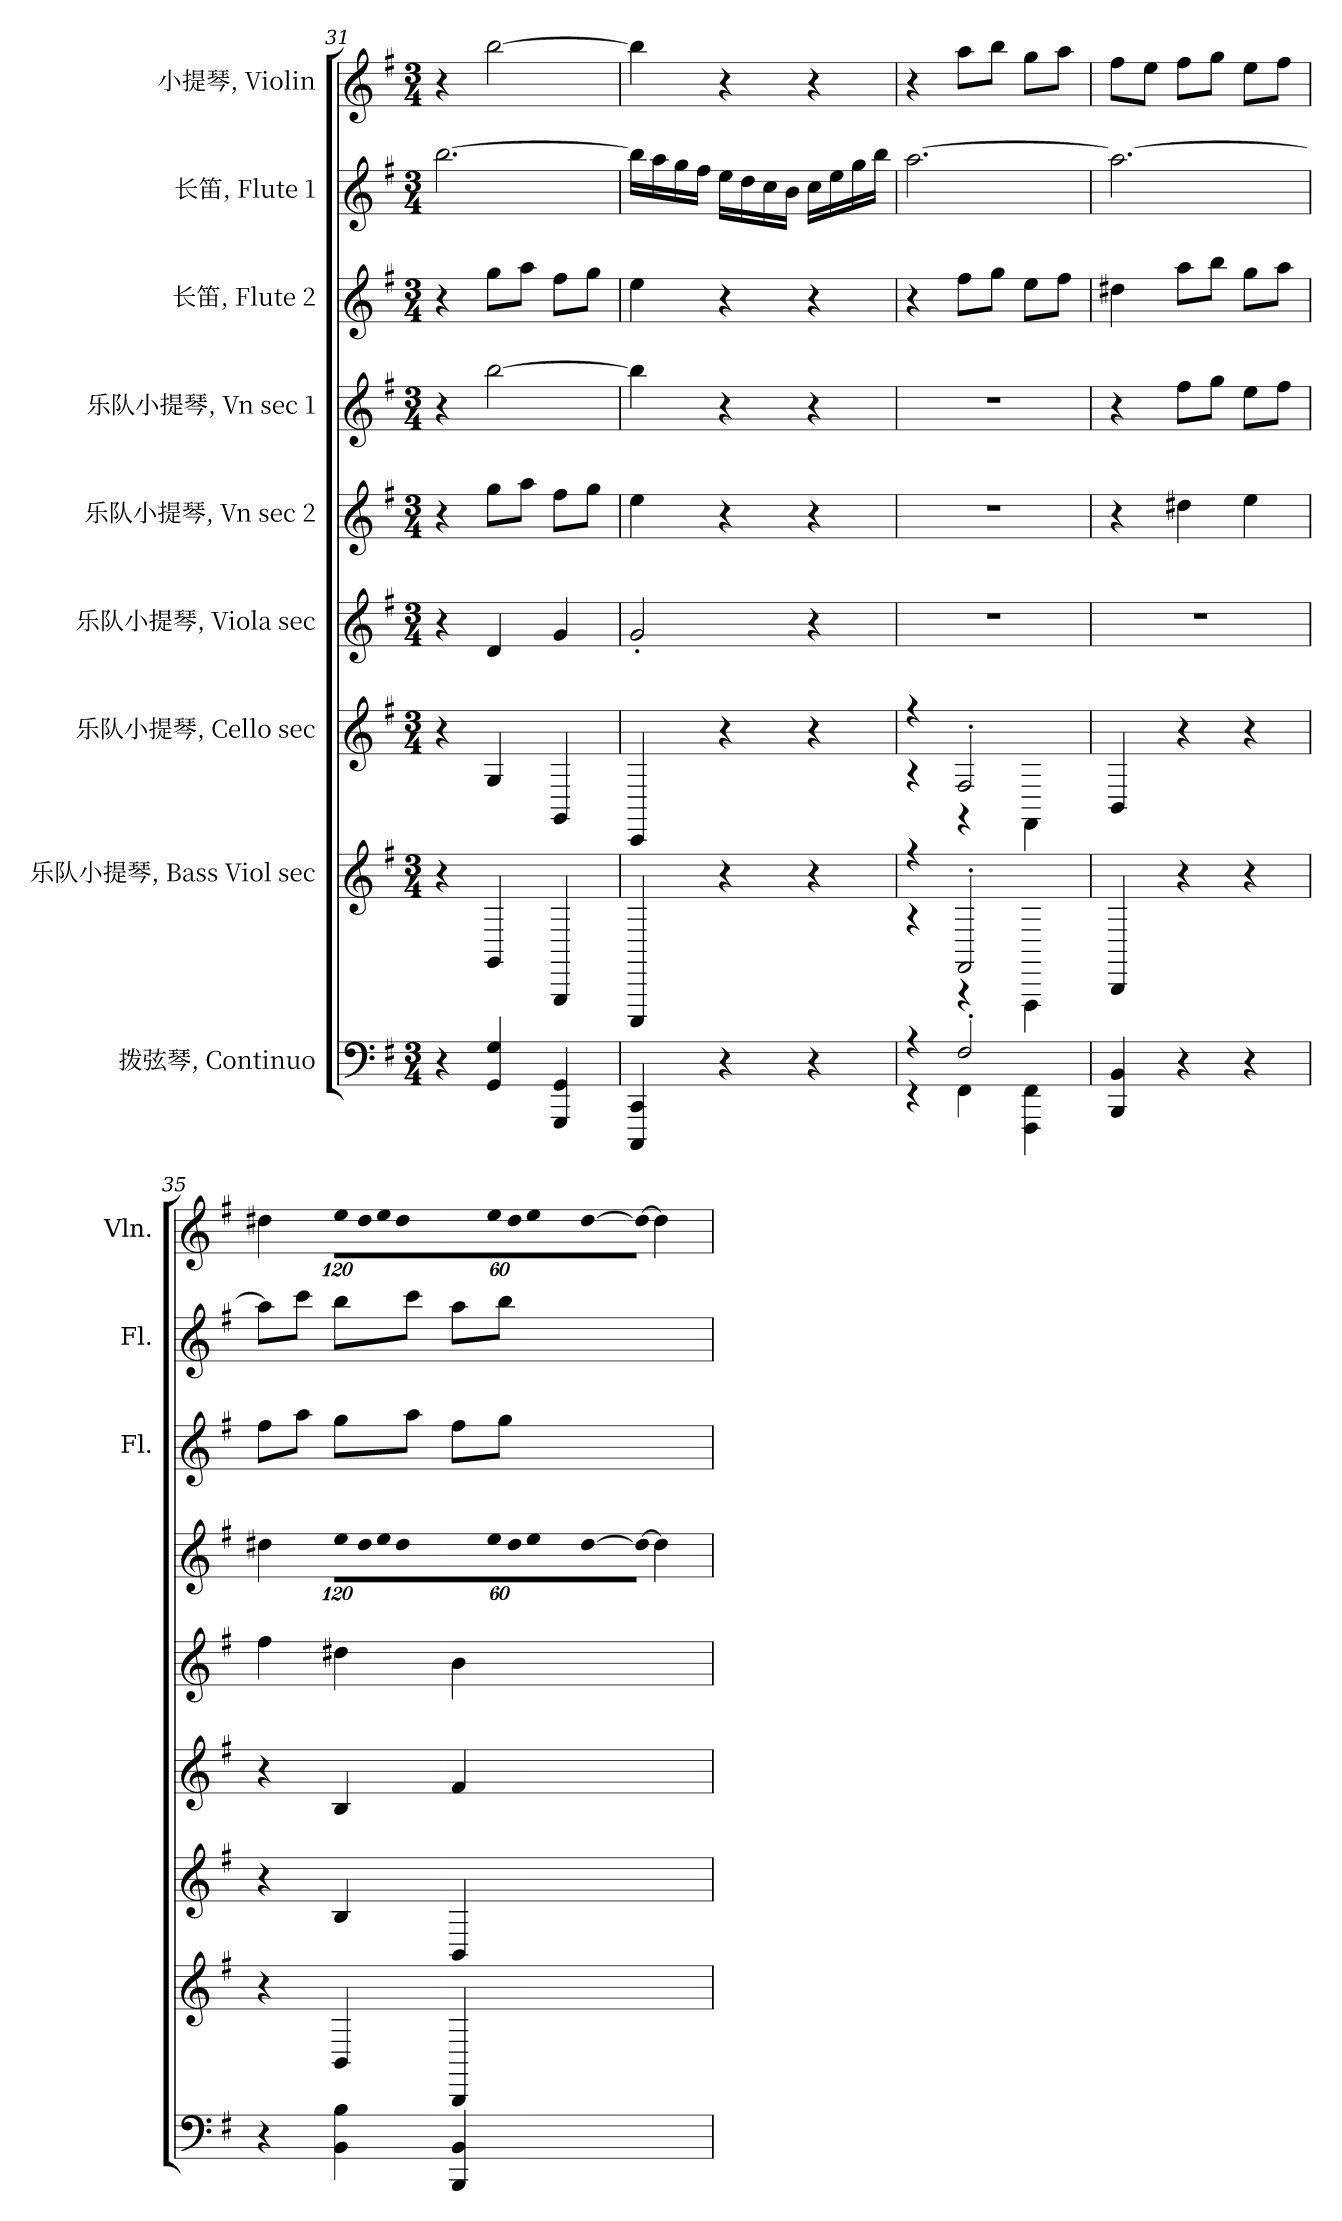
**kern	**kern	**kern	**kern	**kern	**kern	**kern	**kern	**kern
*part9	*part8	*part7	*part6	*part5	*part4	*part3	*part2	*part1
*staff9	*staff8	*staff7	*staff6	*staff5	*staff4	*staff3	*staff2	*staff1
*I"拨弦琴, Continuo	*I"乐队小提琴, Bass Viol sec	*I"乐队小提琴, Cello sec	*I"乐队小提琴, Viola sec	*I"乐队小提琴, Vn sec 2	*I"乐队小提琴, Vn sec 1	*I"长笛, Flute 2	*I"长笛, Flute 1	*I"小提琴, Violin
*	*	*	*	*	*	*I'Fl.	*I'Fl.	*I'Vln.
!!LO:PB:g=z
*clefF4	*clefG2	*clefG2	*clefG2	*clefG2	*clefG2	*clefG2	*clefG2	*clefG2
*k[f#]	*k[f#]	*k[f#]	*k[f#]	*k[f#]	*k[f#]	*k[f#]	*k[f#]	*k[f#]
*M3/4	*M3/4	*M3/4	*M3/4	*M3/4	*M3/4	*M3/4	*M3/4	*M3/4
=31	=31	=31	=31	=31	=31	=31	=31	=31
4r	4r	4r	4r	4r	4r	4r	[2.bb\	4r
4GG/ 4G/	4GG/	4G/	4d/	8gg\L	[2bb\	8gg\L	.	[2bb\
.	.	.	.	8aa\J	.	8aa\J	.	.
4GGG/ 4GG/	4GGG/	4GG/	4g/	8ff#\L	.	8ff#\L	.	.
.	.	.	.	8gg\J	.	8gg\J	.	.
=32	=32	=32	=32	=32	=32	=32	=32	=32
4CCC/ 4CC/	4CCC/	4CC/	2g'/	4ee\	4bb\]	4ee\	16bb\LL]	4bb\]
.	.	.	.	.	.	.	16aa\	.
.	.	.	.	.	.	.	16gg\	.
.	.	.	.	.	.	.	16ff#\JJ	.
4r	4r	4r	.	4r	4r	4r	16ee\LL	4r
.	.	.	.	.	.	.	16dd\	.
.	.	.	.	.	.	.	16cc\	.
.	.	.	.	.	.	.	16b\JJ	.
4r	4r	4r	4r	4r	4r	4r	16cc\LL	4r
.	.	.	.	.	.	.	16ee\	.
.	.	.	.	.	.	.	16gg\	.
.	.	.	.	.	.	.	16bb\JJ	.
=33	=33	=33	=33	=33	=33	=33	=33	=33
*^	*^	*^	*	*	*	*	*	*
4r	4r	4r	4r	4r	4r	2.r	2.r	2.r	4r	[2.aa\	4r
2F#'/	4FF#\	2FF#'/	4r	2F#'/	4r	.	.	.	8ff#\L	.	8aa\L
.	.	.	.	.	.	.	.	.	8gg\J	.	8bb\J
.	4FFF#\ 4FF#\	.	4FFF#\	.	4FF#\	.	.	.	8ee\L	.	8gg\L
.	.	.	.	.	.	.	.	.	8ff#\J	.	8aa\J
*v	*v	*	*	*v	*v	*	*	*	*	*	*
*	*v	*v	*	*	*	*	*	*	*
=34	=34	=34	=34	=34	=34	=34	=34	=34
4BBB/ 4BB/	4BBB/	4BB/	2.r	4r	4r	4dd#X\	2.aa\_	8ff#\L
.	.	.	.	.	.	.	.	8ee\J
4r	4r	4r	.	4dd#X\	8ff#\L	8aa\L	.	8ff#\L
.	.	.	.	.	8gg\J	8bb\J	.	8gg\J
4r	4r	4r	.	4ee\	8ee\L	8gg\L	.	8ee\L
.	.	.	.	.	8ff#\J	8aa\J	.	8ff#\J
!!LO:PB:g=z
=35	=35	=35	=35	=35	=35	=35	=35	=35
4r	4r	4r	4r	4ff#\	4dd#X\	8ff#\L	8aa\L]	4dd#X\
.	.	.	.	.	.	8aa\J	8ccc\J	.
*	*	*	*	*	*Xbrackettup	*	*	*
!	!	!	!	!	!LO:N:vis=16	!	!	!
*	*	*	*	*	*	*	*	*Xbrackettup
!	!	!	!	!	!	!	!	!LO:N:vis=16
4BB\ 4B\	4BB/	4B/	4B/	4dd#X\	1920%107ee\LL	8gg\L	8bb\L	1920%107ee\LL
!	!	!	!	!	!LO:N:vis=32	!	!	!LO:N:vis=32
.	.	.	.	.	1920%53dd#\L	.	.	1920%53dd#\L
!	!	!	!	!	!LO:N:vis=32	!	!	!LO:N:vis=32
.	.	.	.	.	1920%53ee\	.	.	1920%53ee\
!	!	!	!	!	!LO:N:vis=32	!	!	!LO:N:vis=32
.	.	.	.	.	1920%53dd#\	.	.	1920%53dd#\
.	.	.	.	.	.	8aa\J	8ccc\J	.
.	.	.	.	.	1920ryy	.	.	1920ryy
!	!	!	!	!	!LO:N:vis=32	!	!	!LO:N:vis=32
.	.	.	.	.	1920%53ee\	.	.	1920%53ee\
!	!	!	!	!	!LO:N:vis=32	!	!	!LO:N:vis=32
.	.	.	.	.	1920%53dd#\	.	.	1920%53dd#\
!	!	!	!	!	!LO:N:vis=64	!	!	!LO:N:vis=64
.	.	.	.	.	640%9ee\L	.	.	640%9ee\L
!	!	!	!	!	!LO:N:vis=64	!	!	!LO:N:vis=64
.	.	.	.	.	[640%9dd#\J	.	.	[640%9dd#\J
!	!	!	!	!	!LO:N:vis=32	!	!	!LO:N:vis=32
.	.	.	.	.	1920%53dd#\JJJ_	.	.	1920%53dd#\JJJ_
4BBB/ 4BB/	4BBB/	4BB/	4f#/	4b\	4dd#\]	8ff#\L	8aa\L	4dd#\]
.	.	.	.	.	.	8gg\J	8bb\J	.
=	=	=	=	=	=	=	=	=
*-	*-	*-	*-	*-	*-	*-	*-	*-
